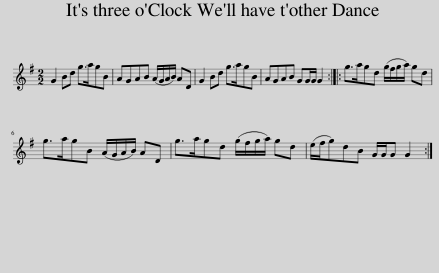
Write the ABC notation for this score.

X:1
L:1/8
M:2/2
I:linebreak $
K:G
V:1 treble
V:1
 G2 Bd g>agB | AGAB (A/G/A/B/) AD | G2 Bd g>agB | AGAB GG/G/ G2 :: g>agd (g/f/g/a/) gd |$ %5
 g>agB (A/G/A/B/) AD | g>agd (g/f/g/a/) gd | (e/f/g)dB G/G/G G2 :| %8
